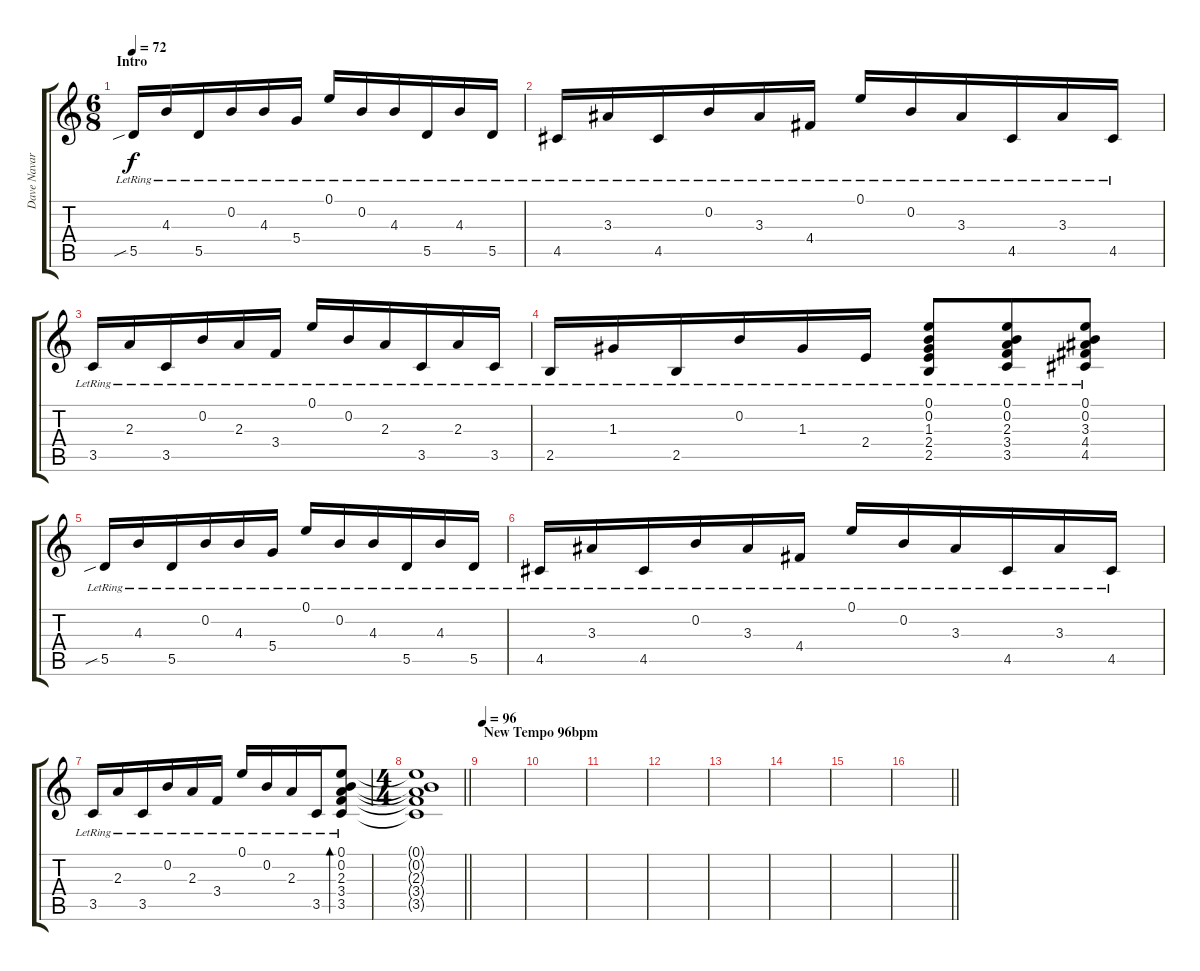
\track ("Dave Navarro Guitar 2" "Dave Navar") {instrument acousticguitarsteel}
\staff {score tabs}
\tuning (E4 B3 G3 D3 A2 E2) {hide}
\ts (6 8)
\section ("" "Intro")
\tempo 72
\clef g2
\ks c
5.5{sib lr}.16{dy f instrument acousticguitarsteel} 4.3{lr}.16 5.5{lr}.16 0.2{lr}.16 4.3{lr}.16 5.4{lr}.16 0.1{lr}.16 0.2{lr}.16 4.3{lr}.16 5.5{lr}.16 4.3{lr}.16 5.5{lr}.16 |
4.5{lr}.16 3.3{lr}.16 4.5{lr}.16 0.2{lr}.16 3.3{lr}.16 4.4{lr}.16 0.1{lr}.16 0.2{lr}.16 3.3{lr}.16 4.5{lr}.16 3.3{lr}.16 4.5{lr}.16 |
3.5{lr}.16 2.3{lr}.16 3.5{lr}.16 0.2{lr}.16 2.3{lr}.16 3.4{lr}.16 0.1{lr}.16 0.2{lr}.16 2.3{lr}.16 3.5{lr}.16 2.3{lr}.16 3.5{lr}.16 |
2.5{lr}.16 1.3{lr}.16 2.5{lr}.16 0.2{lr}.16 1.3{lr}.16 2.4{lr}.16 (0.1{lr} 0.2{lr} 1.3{lr} 2.4{lr} 2.5{lr}).8 (0.1{lr} 0.2{lr} 2.3{lr} 3.4{lr} 3.5{lr}).8 (0.1{lr} 0.2{lr} 3.3{lr} 4.4{lr} 4.5{lr}).8 |
5.5{sib lr}.16 4.3{lr}.16 5.5{lr}.16 0.2{lr}.16 4.3{lr}.16 5.4{lr}.16 0.1{lr}.16 0.2{lr}.16 4.3{lr}.16 5.5{lr}.16 4.3{lr}.16 5.5{lr}.16 |
4.5{lr}.16 3.3{lr}.16 4.5{lr}.16 0.2{lr}.16 3.3{lr}.16 4.4{lr}.16 0.1{lr}.16 0.2{lr}.16 3.3{lr}.16 4.5{lr}.16 3.3{lr}.16 4.5{lr}.16 |
3.5{lr}.16 2.3{lr}.16 3.5{lr}.16 0.2{lr}.16 2.3{lr}.16 3.4{lr}.16 0.1{lr}.16 0.2{lr}.16 2.3{lr}.16 3.5{lr}.16 (0.1{lr} 0.2{lr} 2.3{lr} 3.4{lr} 3.5{lr}).8{bd 480} |
\ts (4 4)
\barLineRight lightlight
(0.1{t} 0.2{t} 2.3{t} 3.4{t} 3.5{t}).1 |
\section ("" "New Tempo 96bpm")
\tempo 96
|
|
|
|
|
|
|
\barLineRight lightlight
